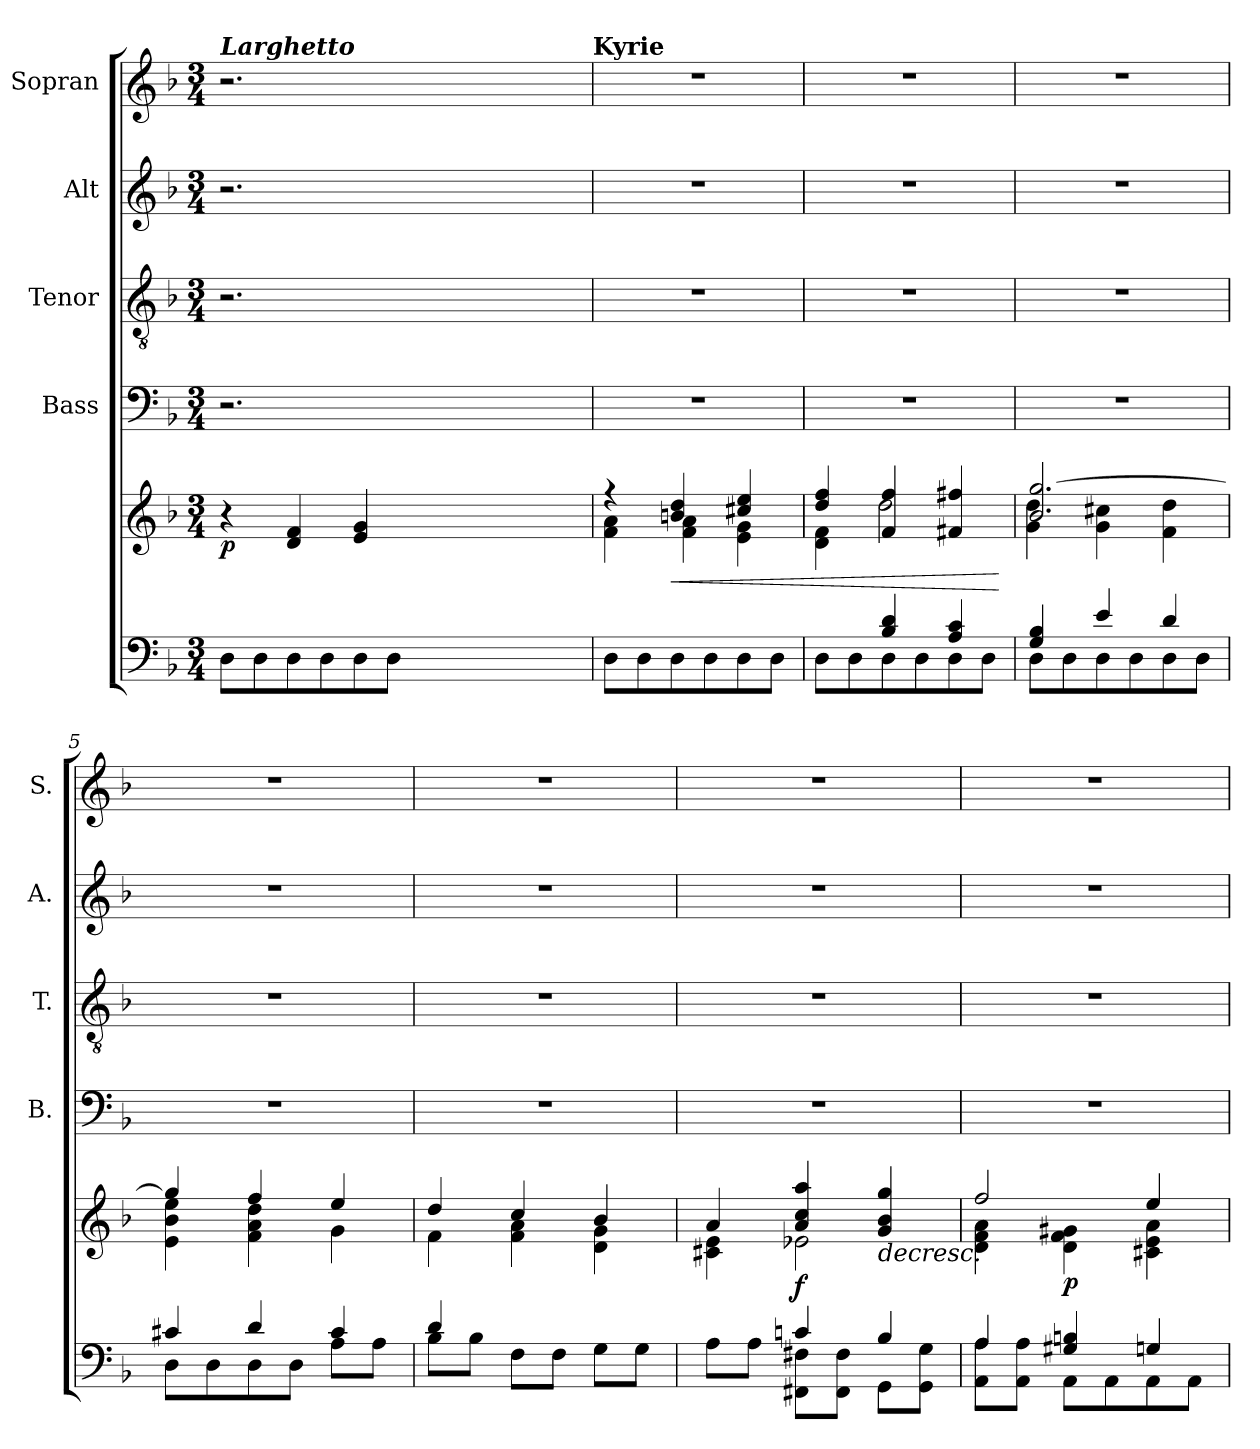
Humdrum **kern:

**kern	**kern	**dynam	**kern	**kern	**kern	**kern
*part5	*part5	*part5	*part4	*part3	*part2	*part1
*staff6	*staff5	*staff5/6	*staff4	*staff3	*staff2	*staff1
*	*	*	*I"Bass	*I"Tenor	*I"Alt	*I"Sopran
*	*	*	*I'B.	*I'T.	*I'A.	*I'S.
*clefF4	*clefG2	*	*clefF4	*clefGv2	*clefG2	*clefG2
*k[b-]	*k[b-]	*	*k[b-]	*k[b-]	*k[b-]	*k[b-]
*F:	*F:	*	*F:	*F:	*F:	*F:
*M3/4	*M3/4	*	*M3/4	*M3/4	*M3/4	*M3/4
=1	=1	=1	=1	=1	=1	=1
!	!	!	!	!	!	!LO:TX:a:Bi:t=Larghetto
!	!	!LO:DY:b	!	!	!	!
8D\L	4r	p	2.r	2.r	2.r	2.r
8D\	.	.	.	.	.	.
8D\	4d/ 4f/	.	.	.	.	.
8D\	.	.	.	.	.	.
8D\	4e/ 4g/	.	.	.	.	.
8D\J	.	.	.	.	.	.
1...ryy	1...ryy	.	1...ryy	1...ryy	1...ryy	1...ryy
!	!	!	!	!	!	!LO:TX:a:B:t=Kyrie
=2	=2	=2	=2	=2	=2	=2
*	*^	*	*	*	*	*
8D\L	4rff	4f\ 4a\	.	2.r	2.r	2.r	2.r
8D\	.	.	.	.	.	.	.
!	!	!	!LO:HP:b	!	!	!	!
8D\	4bn/ 4dd/	4f\ 4a\	<	.	.	.	.
8D\	.	.	.	.	.	.	.
8D\	4cc#X/ 4ee/	4e\ 4g\	.	.	.	.	.
8D\J	.	.	.	.	.	.	.
=3	=3	=3	=3	=3	=3	=3	=3
*^	*	*	*	*	*	*	*
4ryy	8D\L	4dd/ 4ff/	4d\ 4f\	.	2.r	2.r	2.r	2.r
.	8D\	.	.	.	.	.	.	.
4B-/ 4d/	8D\	4f/ 4ff/	2dd\	.	.	.	.	.
.	8D\	.	.	.	.	.	.	.
4A/ 4c/	8D\	4f#X/ 4ff#X/	.	.	.	.	.	.
.	8D\J	.	.	.	.	.	.	.
*v	*v	*	*	*	*	*	*	*
*	*v	*v	*	*	*	*	*
.	.	[	.	.	.	.
=4	=4	=4	=4	=4	=4	=4
*^	*^	*	*	*	*	*
4G/ 4B-/	8D\L	2.b-/ [>2.gg/	4g\ 4dd\	.	2.r	2.r	2.r	2.r
.	8D\	.	.	.	.	.	.	.
4e/	8D\	.	4g\ 4cc#X\	.	.	.	.	.
.	8D\	.	.	.	.	.	.	.
4d/	8D\	.	4f\ 4dd\	.	.	.	.	.
.	8D\J	.	.	.	.	.	.	.
=5	=5	=5	=5	=5	=5	=5	=5	=5
4c#X/	8D\L	4gg/]	4e\ 4b-\ 4ee\	.	2.r	2.r	2.r	2.r
.	8D\	.	.	.	.	.	.	.
4d/	8D\	4ff/	4f\ 4a\ 4dd\	.	.	.	.	.
.	8D\J	.	.	.	.	.	.	.
4c#/	8A\L	4ee/	4g\	.	.	.	.	.
.	8A\J	.	.	.	.	.	.	.
=6	=6	=6	=6	=6	=6	=6	=6	=6
4d/	8B-\L	4dd/	4f\	.	2.r	2.r	2.r	2.r
.	8B-\J	.	.	.	.	.	.	.
2ryy	8F\L	4cc/	4f\ 4a\	.	.	.	.	.
.	8F\J	.	.	.	.	.	.	.
.	8G\L	4b-/	4d\ 4g\	.	.	.	.	.
.	8G\J	.	.	.	.	.	.	.
=7	=7	=7	=7	=7	=7	=7	=7	=7
4ryy	8A\L	4a/	4c#X\ 4e\	.	2.r	2.r	2.r	2.r
.	8A\J	.	.	.	.	.	.	.
!	!	!	!	!LO:DY:b	!	!	!	!
4cn/	8FF#X\ 8F#X\L	4a/ 4cc/ 4aa/	2e-X\	f	.	.	.	.
.	8FF#\ 8F#\J	.	.	.	.	.	.	.
!	!	!	!	!LO:HP:b	!	!	!	!
4B-/	8GG\L	4g/ 4b-/ 4gg/	.	>	.	.	.	.
.	8GG\ 8G\J	.	.	.	.	.	.	.
=8	=8	=8	=8	=8	=8	=8	=8	=8
4A/	8AA\ 8A\L	2ff/	4d\ 4f\ 4a\	.	2.r	2.r	2.r	2.r
.	8AA\ 8A\J	.	.	.	.	.	.	.
!	!	!	!	!LO:DY:b	!	!	!	!
4G#X/ 4Bn/	8AA\L	.	4d\ 4f\ 4g#X\	p	.	.	.	.
.	8AA\	.	.	.	.	.	.	.
4Gn/	8AA\	4ee/	4c#X\ 4e\ 4a\	]	.	.	.	.
.	8AA\J	.	.	.	.	.	.	.
*v	*v	*	*	*	*	*	*	*
*	*v	*v	*	*	*	*	*
=	=	=	=	=	=	=
*-	*-	*-	*-	*-	*-	*-
